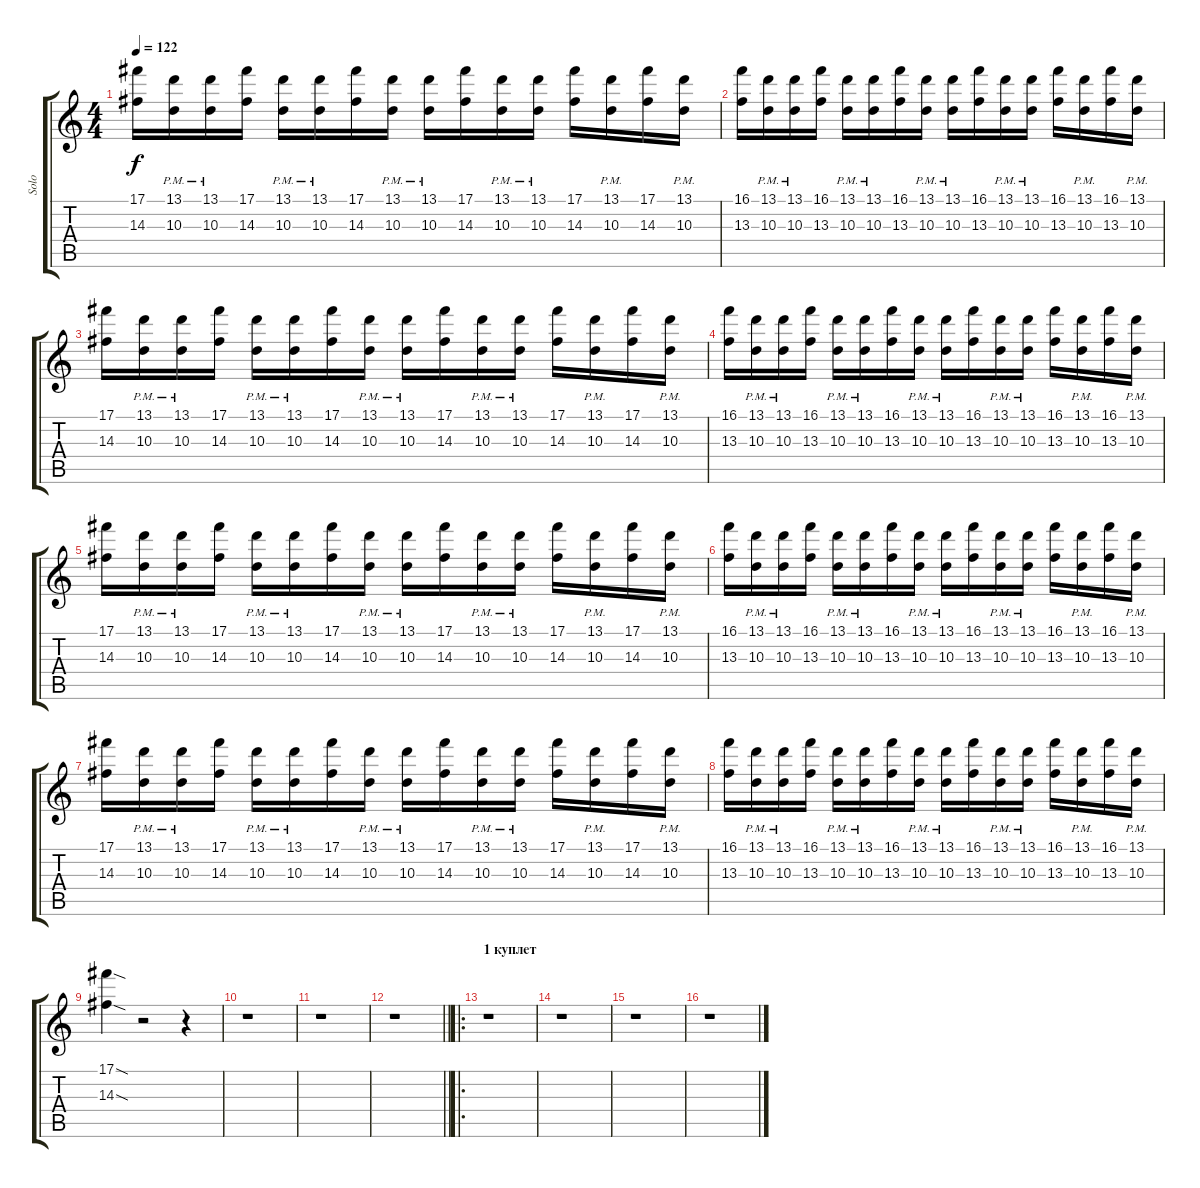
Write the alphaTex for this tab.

\track ("Solo" "Solo") {instrument distortionguitar}
\staff {score tabs}
\tuning (Db4 Ab3 E3 B2 Gb2 B1) {hide}
\ts (4 4)
\tempo 122
\clef g2
\ks c
(17.1 14.3).16{dy f} (13.1{pm} 10.3{pm}).16 (13.1{pm} 10.3{pm}).16 (17.1 14.3).16 (13.1{pm} 10.3{pm}).16 (13.1{pm} 10.3{pm}).16 (17.1 14.3).16 (13.1{pm} 10.3{pm}).16 (13.1{pm} 10.3{pm}).16 (17.1 14.3).16 (13.1{pm} 10.3{pm}).16 (13.1{pm} 10.3{pm}).16 (17.1 14.3).16 (13.1{pm} 10.3{pm}).16 (17.1 14.3).16 (13.1{pm} 10.3{pm}).16 |
(16.1 13.3).16 (13.1{pm} 10.3{pm}).16 (13.1{pm} 10.3{pm}).16 (16.1 13.3).16 (13.1{pm} 10.3{pm}).16 (13.1{pm} 10.3{pm}).16 (16.1 13.3).16 (13.1{pm} 10.3{pm}).16 (13.1{pm} 10.3{pm}).16 (16.1 13.3).16 (13.1{pm} 10.3{pm}).16 (13.1{pm} 10.3{pm}).16 (16.1 13.3).16 (13.1{pm} 10.3{pm}).16 (16.1 13.3).16 (13.1{pm} 10.3{pm}).16 |
(17.1 14.3).16 (13.1{pm} 10.3{pm}).16 (13.1{pm} 10.3{pm}).16 (17.1 14.3).16 (13.1{pm} 10.3{pm}).16 (13.1{pm} 10.3{pm}).16 (17.1 14.3).16 (13.1{pm} 10.3{pm}).16 (13.1{pm} 10.3{pm}).16 (17.1 14.3).16 (13.1{pm} 10.3{pm}).16 (13.1{pm} 10.3{pm}).16 (17.1 14.3).16 (13.1{pm} 10.3{pm}).16 (17.1 14.3).16 (13.1{pm} 10.3{pm}).16 |
(16.1 13.3).16 (13.1{pm} 10.3{pm}).16 (13.1{pm} 10.3{pm}).16 (16.1 13.3).16 (13.1{pm} 10.3{pm}).16 (13.1{pm} 10.3{pm}).16 (16.1 13.3).16 (13.1{pm} 10.3{pm}).16 (13.1{pm} 10.3{pm}).16 (16.1 13.3).16 (13.1{pm} 10.3{pm}).16 (13.1{pm} 10.3{pm}).16 (16.1 13.3).16 (13.1{pm} 10.3{pm}).16 (16.1 13.3).16 (13.1{pm} 10.3{pm}).16 |
(17.1 14.3).16 (13.1{pm} 10.3{pm}).16 (13.1{pm} 10.3{pm}).16 (17.1 14.3).16 (13.1{pm} 10.3{pm}).16 (13.1{pm} 10.3{pm}).16 (17.1 14.3).16 (13.1{pm} 10.3{pm}).16 (13.1{pm} 10.3{pm}).16 (17.1 14.3).16 (13.1{pm} 10.3{pm}).16 (13.1{pm} 10.3{pm}).16 (17.1 14.3).16 (13.1{pm} 10.3{pm}).16 (17.1 14.3).16 (13.1{pm} 10.3{pm}).16 |
(16.1 13.3).16 (13.1{pm} 10.3{pm}).16 (13.1{pm} 10.3{pm}).16 (16.1 13.3).16 (13.1{pm} 10.3{pm}).16 (13.1{pm} 10.3{pm}).16 (16.1 13.3).16 (13.1{pm} 10.3{pm}).16 (13.1{pm} 10.3{pm}).16 (16.1 13.3).16 (13.1{pm} 10.3{pm}).16 (13.1{pm} 10.3{pm}).16 (16.1 13.3).16 (13.1{pm} 10.3{pm}).16 (16.1 13.3).16 (13.1{pm} 10.3{pm}).16 |
(17.1 14.3).16 (13.1{pm} 10.3{pm}).16 (13.1{pm} 10.3{pm}).16 (17.1 14.3).16 (13.1{pm} 10.3{pm}).16 (13.1{pm} 10.3{pm}).16 (17.1 14.3).16 (13.1{pm} 10.3{pm}).16 (13.1{pm} 10.3{pm}).16 (17.1 14.3).16 (13.1{pm} 10.3{pm}).16 (13.1{pm} 10.3{pm}).16 (17.1 14.3).16 (13.1{pm} 10.3{pm}).16 (17.1 14.3).16 (13.1{pm} 10.3{pm}).16 |
(16.1 13.3).16 (13.1{pm} 10.3{pm}).16 (13.1{pm} 10.3{pm}).16 (16.1 13.3).16 (13.1{pm} 10.3{pm}).16 (13.1{pm} 10.3{pm}).16 (16.1 13.3).16 (13.1{pm} 10.3{pm}).16 (13.1{pm} 10.3{pm}).16 (16.1 13.3).16 (13.1{pm} 10.3{pm}).16 (13.1{pm} 10.3{pm}).16 (16.1 13.3).16 (13.1{pm} 10.3{pm}).16 (16.1 13.3).16 (13.1{pm} 10.3{pm}).16 |
(17.1{sod} 14.3{sod}).4 r.2 r.4 |
r.1 |
r.1 |
\barLineRight lightlight
r.1 |
\ro
\section ("" "1 куплет")
r.1 |
r.1 |
r.1 |
r.1
